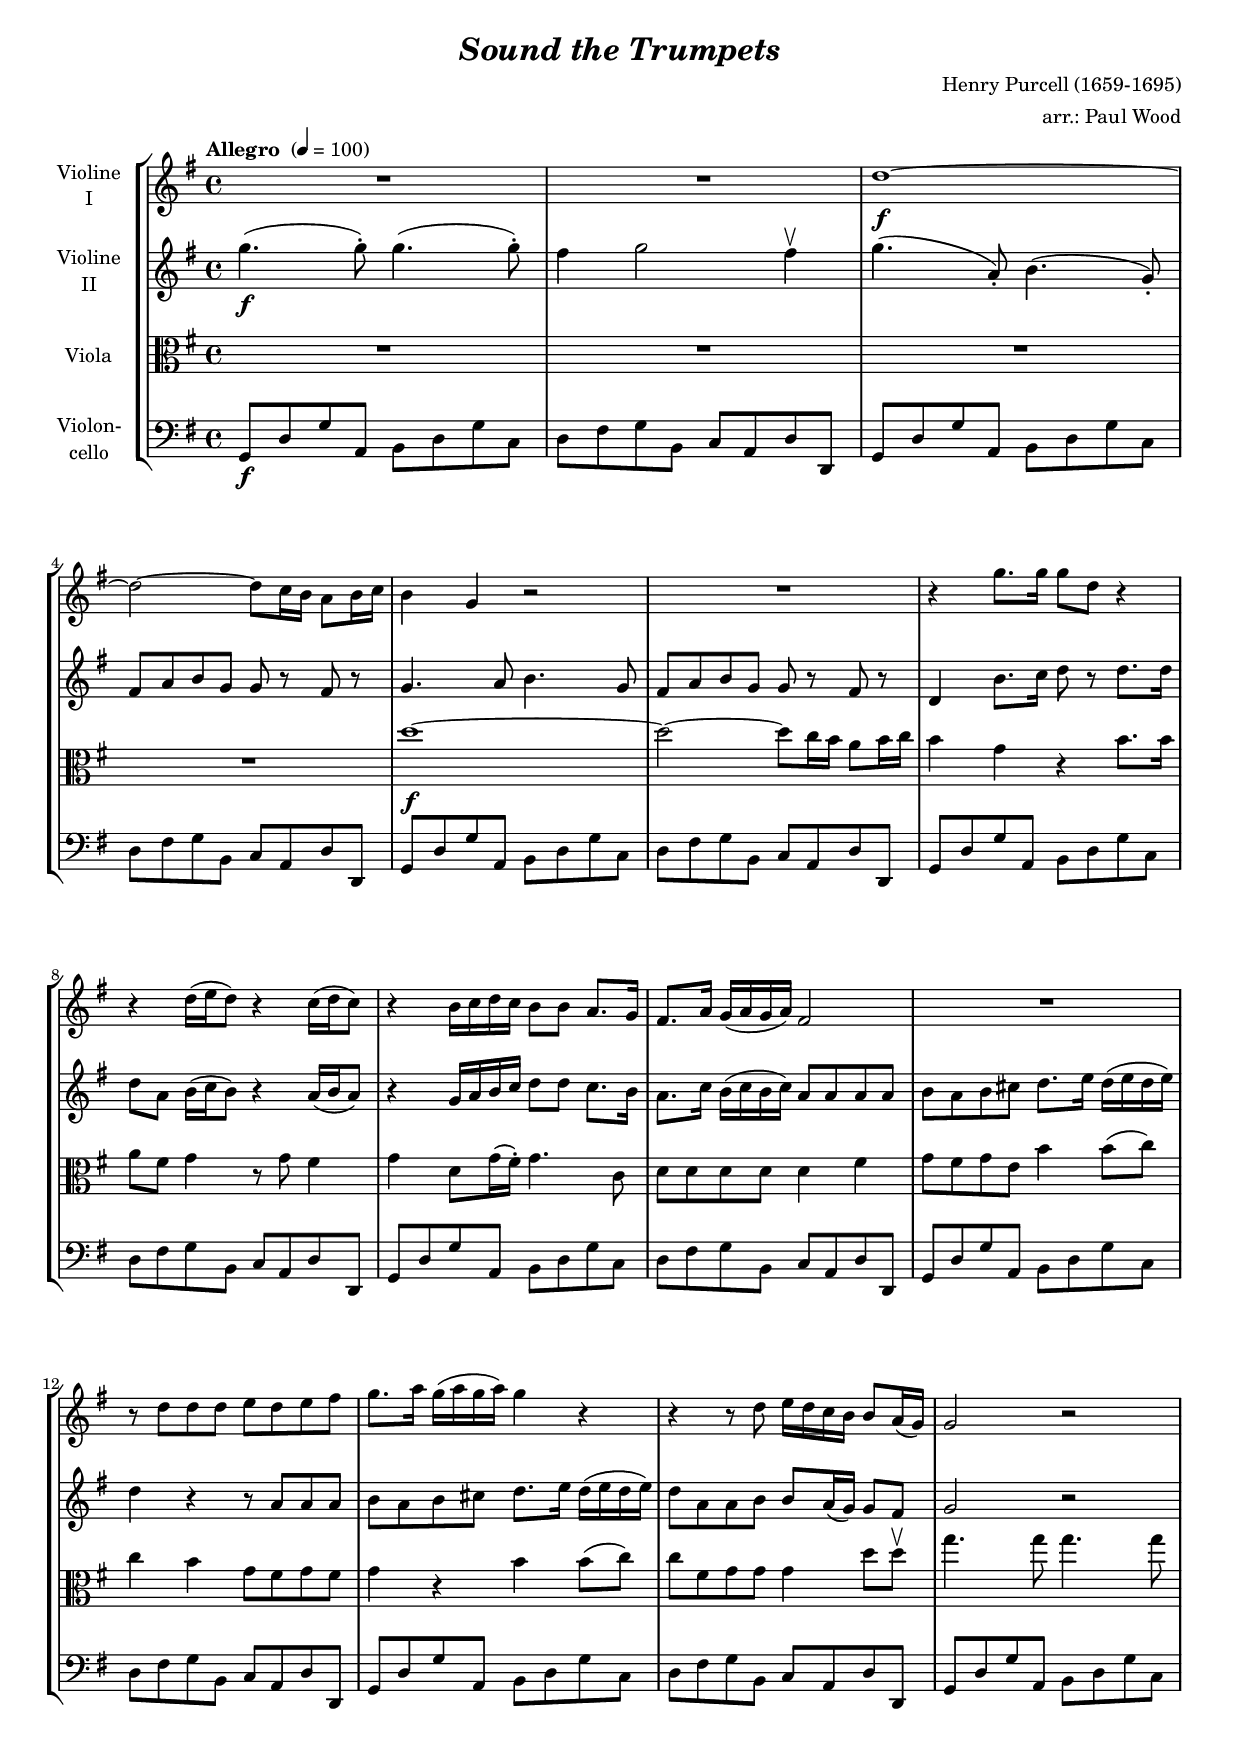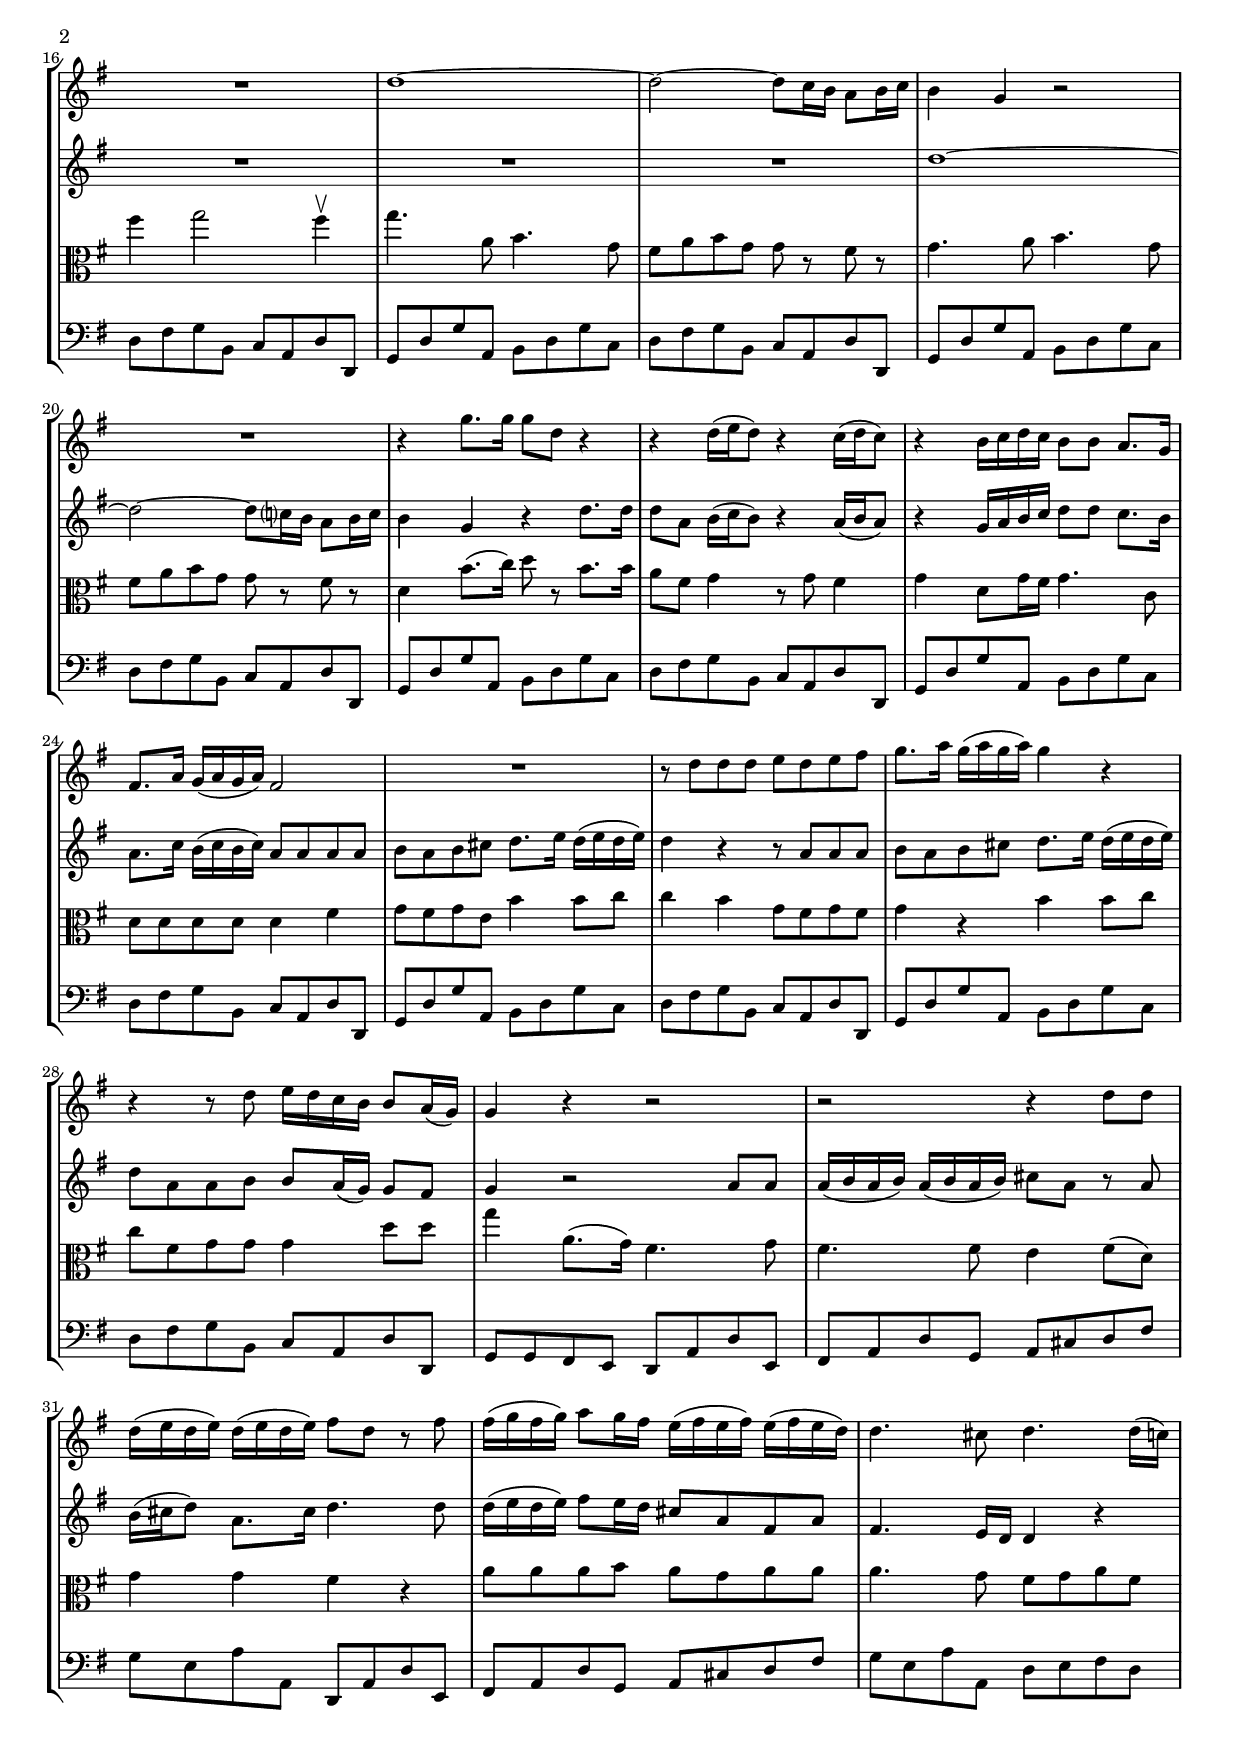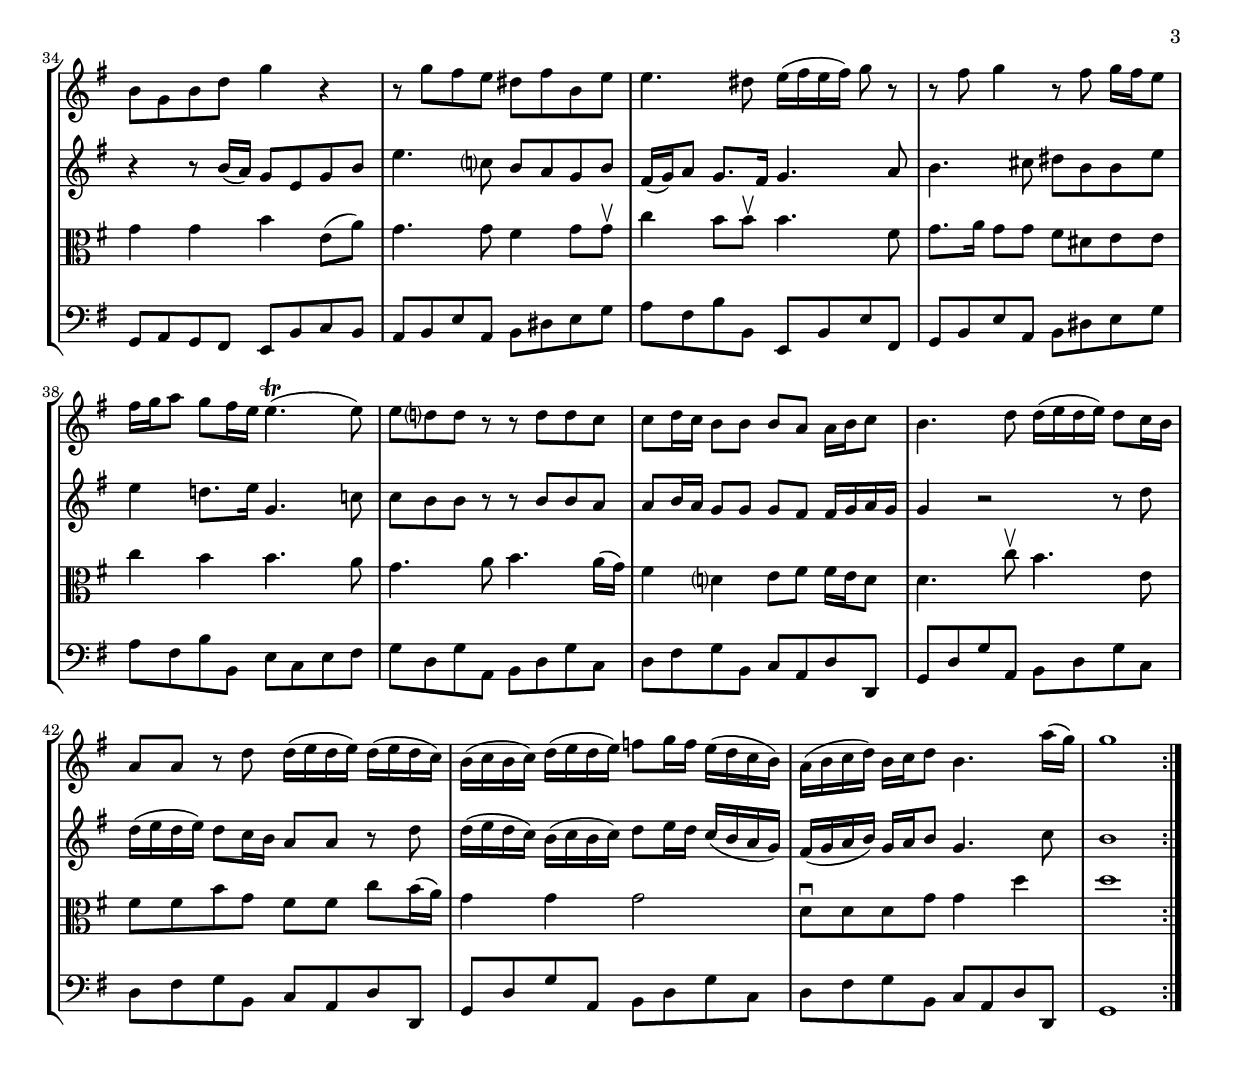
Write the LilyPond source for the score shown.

\version "2.14.2"
\include "deutsch.ly"

#(set-global-staff-size 17.15)

\header {
  title     = \markup \bold \italic "Sound the Trumpets"
  composer  = "Henry Purcell (1659-1695)"
  arranger  = "arr.: Paul Wood"
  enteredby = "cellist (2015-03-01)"
}

voiceconsts = {
  \key g \major
  \time 4/4
  %\numericTimeSignature
  \compressFullBarRests
  % Set default beaming for all staves
%  \set Timing.beamExceptions = #'()
%  \set Timing.baseMoment     = #(ly:make-moment 1 4)
%  \set Timing.beatStructure  = #'(1 1 1)
%  \set tupletSpannerDuration = #(ly:make-moment 1 8)
  \tempo "Allegro " 4=100
}

%mihi = "clarinet"
mihi = "trumpet"
mist = "string ensemble 1"
miba = "drawbar organ"
%mikl = "acoustic grand"

atem = \mark \markup \box "A tempo"
rall = \mark \markup \box "rall."

va = \relative c'' {
  \voiceconsts

  \repeat volta 2 {
    R1*2
    d1~\f
    d2~ d8 c16 h a8 h16 c
    h4 g r2
    R1
    r4 g'8. g16 g8 d r4
  
    r d16( e d8) r4 c16( d c8)
    r4 h16 c d c h8 h a8. g16
    fis8. a16 g( a g a) fis2
    R1
    r8 d' d d e d e fis
  
    g8. a16 g( a g a) g4 r
    r r8 d e16 d c h h8 a16( g)
    g2 r
    R1
    d'1~
  
    d2~ d8 c16 h a8 h16 c
    h4 g r2
    R1
    r4 g'8. g16 g8 d r4
    r d16( e d8) r4 c16( d c8)
  
    r4 h16 c d c h8 h a8. g16
    fis8. a16 g( a g a) fis2
    R1
    r8 d' d d e d e fis
    g8. a16 g( a g a) g4 r
  
    r r8 d e16 d c h h8 a16( g)
    g4 r r2
    r r4 d'8 d
    d16( e d e) d( e d e) fis8 d r fis
  
    fis16( g fis g) a8 g16 fis e( fis e fis) e( fis e d)
    d4. cis8 d4. d16( c)
    h8 g h d g4 r
    r8 g fis e dis fis h, e
  
    e4. dis8 e16( fis e fis) g8 r
    r fis g4 r8 fis g16 fis e8
    fis16 g a8 g fis16 e e4.(\trill e8)
    e d? d r r d d c
  
    c d16 c h8 h h a  a16 h c8
    h4. d8 d16( e d e) d8 c16 h
    a8 a r d d16( e d e) d( e d c)
  
    h( c h c) d( e d e) f8 g16 f e( d c h)
    a( h c d) h c d8 h4. a'16( g)
    g1
  }
}

vb = \relative c''' {
  \voiceconsts

  \repeat volta 2 {
    g4.(\f g8)-. g4.( g8)-.
    fis4 g2 fis4\upbow
    g4.( a,8)-. h4.( g8)-.
    fis a h g g r fis r
    g4. a8 h4. g8
  
    fis a h g g r fis r
    d4 h'8. c16 d8 r d8. d16
    d8 a h16( c h8) r4 a16( h a8)
    r4 g16 a h c d8 d c8. h16
  
    a8. c16 h( c h c) a8 a a a
    h a h cis d8. e16 d( e d e)
    d4 r r8 a a a
    h a h cis d8. e16 d( e d e)
  
    d8 a a h h a16( g) g8 fis
    g2 r
    R1*3
    d'1~
    d2~ d8 c?16 h a8 h16 c
  
    h4 g r d'8. d16
    d8 a h16( c h8) r4 a16( h a8)
    r4 g16 a h c d8 d c8. h16
    a8. c16 h( c h c) a8 a a a
  
    h a h cis d8. e16 d( e d e)
    d4 r r8 a a a
    h a h cis d8. e16 d( e d e)
    d8 a a h h a16( g) g8 fis
  
    g4 r2 a8 a
    a16( h a h) a( h a h) cis8 a r a
    h16( cis d8) a8. cis16 d4. d8
    d16( e d e) fis8 e16 d cis8 a fis a
  
    fis4. e16 d d4 r
    r r8 h'16( a) g8 e g h
    e4. c?8 h a g h
    fis16( g) a8 g8. fis16 g4. a8
    h4. cis8 dis h h e
  
    e4 d!8. e16 g,4. c!8
    c h h r r h h a
    a h16 a g8 g g fis fis16 g a g
    g4 r2 r8 d'
  
    d16( e d e) d8 c16 h a8 a r d
    d16( e d c) h( c h c) d8 e16 d c( h a g)
    fis( g a h) g a h8 g4. c8
    h1
  }
}

vc = \relative c' {
  \voiceconsts
  \clef "alto"

  \repeat volta 2 {
    R1*4
    d'1~\f
    d2~ d8 c16 h a8 h16 c
    h4 g r h8. h16
    a8 fis g4 r8 g fis4

    g d8 g16( fis)-. g4. c,8
    d d d d d4 fis
    g8 fis g e h'4 h8( c)
    c4 h g8 fis g fis
    g4 r h h8( c)

    c fis, g g g4 d'8 d\upbow
    g4. g8 g4. g8
    fis4 g2 fis4\upbow
    g4. a,8 h4. g8
    fis a h g g r fis r

    g4. a8 h4. g8
    fis a h g g r fis r
    d4 h'8.( c16) d8 r h8. h16
    a8 fis g4 r8 g fis4
    g d8 g16 fis g4. c,8

    d d d d d4 fis
    g8 fis g e h'4 h8 c
    c4 h g8 fis g fis
    g4 r h h8 c
    c fis, g g g4 d'8 d

    g4 a,8.( g16) fis4. g8
    fis4. fis8 e4 fis8( d)
    g4 g fis r
    a8 a a h a g a a
    a4. g8 fis g a fis

    g4 g h e,8( a)
    g4. g8 fis4 g8 g\upbow
    c4 h8 h\upbow h4. fis8
    g8. a16 g8 g fis dis e e
    c'4 h h4. a8

    g4. a8 h4. a16( g)
    fis4 d? e8 fis fis16 e d8
    d4. c'8\upbow h4. e,8

    fis fis h g fis fis c' h16( a)
    g4 g g2
    d8\downbow d d g g4 d'
    d1
  }
}

vd = \relative c {
  \voiceconsts
  \clef "bass"

  \repeat volta 2 {
    g8\f d' g a, h d g c,
    d fis g h, c a d d,
    g d' g a, h d g c,
    d fis g h, c a d d,

    g d' g a, h d g c,
    d fis g h, c a d d,
    g d' g a, h d g c,
    d fis g h, c a d d,

    g d' g a, h d g c,
    d fis g h, c a d d,
    g d' g a, h d g c,
    d fis g h, c a d d,

    g d' g a, h d g c,
    d fis g h, c a d d,
    g d' g a, h d g c,
    d fis g h, c a d d,

    g d' g a, h d g c,
    d fis g h, c a d d,
    g d' g a, h d g c,
    d fis g h, c a d d,

    g d' g a, h d g c,
    d fis g h, c a d d,
    g d' g a, h d g c,
    d fis g h, c a d d,

    g d' g a, h d g c,
    d fis g h, c a d d,
    g d' g a, h d g c,
    d fis g h, c a d d,

    g g fis e d a' d e,
    fis a d g, a cis d fis
    g e a a, d, a' d e,
    fis a d g, a cis d fis
    g e a a, d e fis d
    g, a g fis e h' c h
    a h e a, h dis e g
    a fis h h, e, h' e fis,

    g h e a, h dis e g
    a fis h h, e c e fis
    g d g a, h d g c,
    d fis g h, c a d d,

    g d' g a, h d g c,
    d fis g h, c a d d,
    g d' g a, h d g c,
    d fis g h, c a d d,
    g1    
  }
}


music = \new StaffGroup <<
      \new Staff {
        \set Staff.midiInstrument = \mist
        \set Staff.instrumentName = \markup \center-column { "Violine" "I" }
        \transpose g g { \va }
      }

      \new Staff {
        \set Staff.midiInstrument = \mist
        \set Staff.instrumentName = \markup \center-column { "Violine" "II" }
        \transpose g g { \vb }
      }

      \new Staff {
        \set Staff.midiInstrument = \mist
        \set Staff.instrumentName = \markup \center-column { "Viola" }
        \transpose g g { \vc }
      }

      \new Staff {
        \set Staff.midiInstrument = \miba
        \set Staff.instrumentName = \markup \center-column { "Violon-" "cello" }
        \transpose g g { \vd }
      }
>>

\book {
  \score {
   \music
    \layout {}
  }

  \score {
    \unfoldRepeats \music

    \midi {
      \context {
        \Score
      }
    }
  }
}
